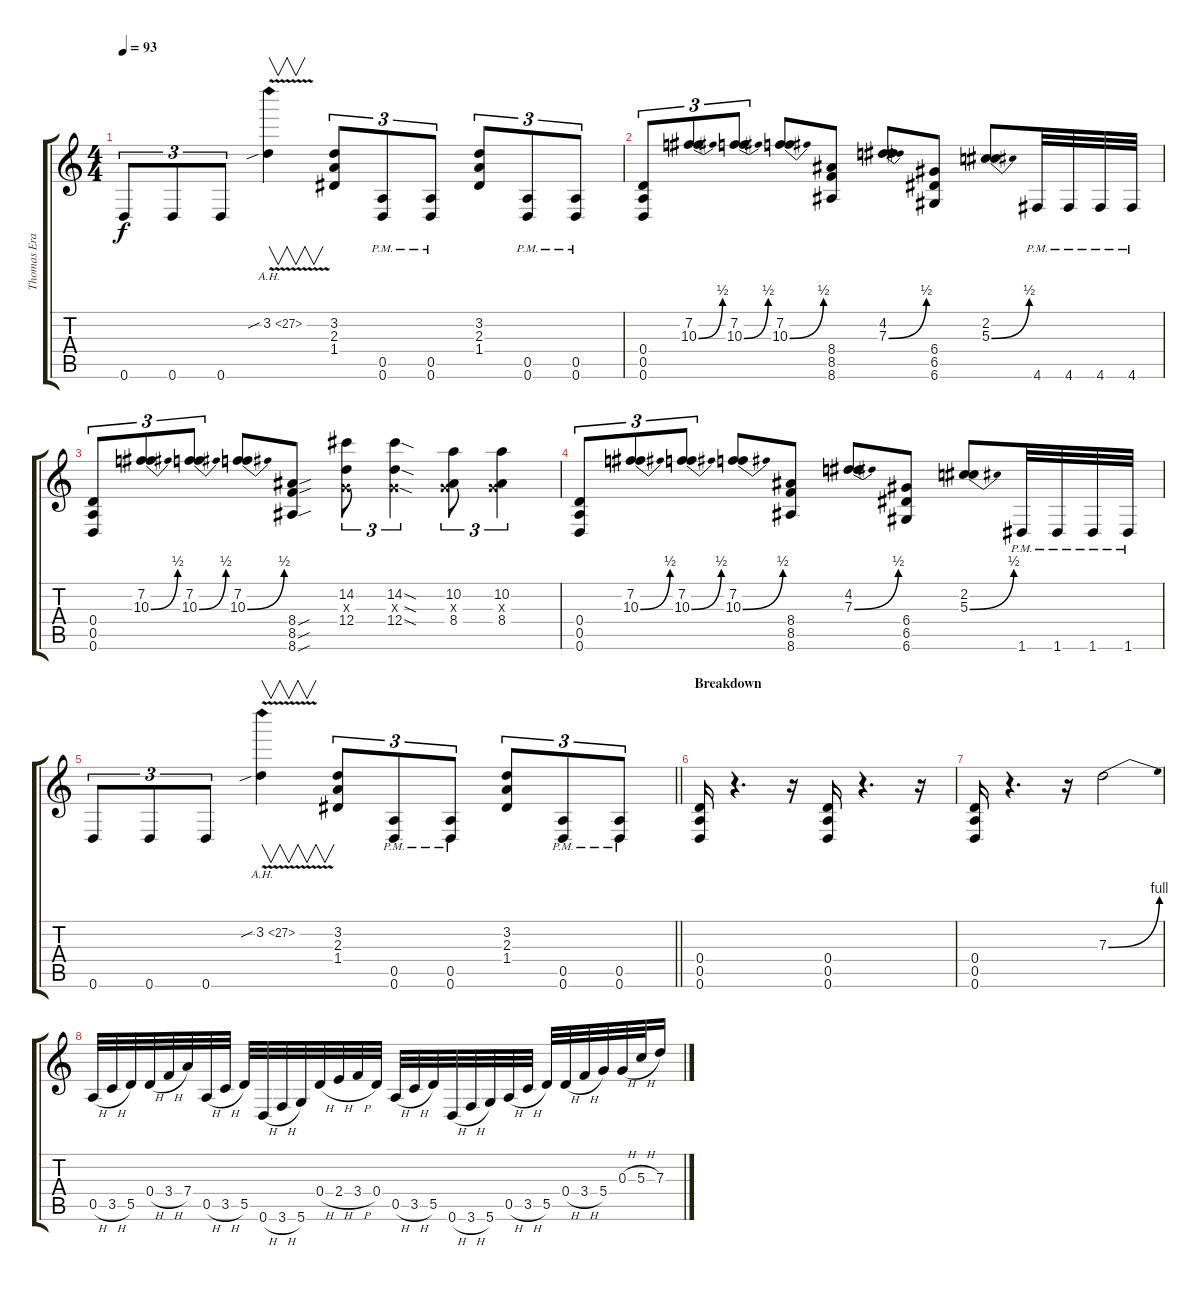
\track ("Thomas Erak" "Thomas Era") {instrument overdrivenguitar}
\staff {score tabs}
\tuning (E4 B3 G3 D3 A2 D2) {hide}
\ts (4 4)
\tempo 93
\clef g2
\ks c
0.6.8{tu (3 2) dy f} 0.6.8{tu (3 2)} 0.6.8{tu (3 2)} 3.2{ah 24 v sib}.4{v} (3.2 2.3 1.4).8{tu (3 2)} (0.5{pm} 0.6{pm}).8{tu (3 2)} (0.5{pm} 0.6{pm}).8{tu (3 2)} (3.2 2.3 1.4).8{tu (3 2)} (0.5{pm} 0.6{pm}).8{tu (3 2)} (0.5{pm} 0.6{pm}).8{tu (3 2)} |
(0.4 0.5 0.6).8{tu (3 2)} (7.2 10.3{be (bend 0 0 60 2)}).8{tu (3 2)} (7.2 10.3{be (bend 0 0 60 2)}).8{tu (3 2)} (7.2 10.3{be (bend 0 0 60 2)}).8 (8.4 8.5 8.6).8 (4.2 7.3{be (bend 0 0 60 2)}).8 (6.4 6.5 6.6).8 (2.2 5.3{be (bend 0 0 60 2)}).8 4.6{pm}.32 4.6{pm}.32 4.6{pm}.32 4.6{pm}.32 |
(0.4 0.5 0.6).8{tu (3 2)} (7.2 10.3{be (bend 0 0 60 2)}).8{tu (3 2)} (7.2 10.3{be (bend 0 0 60 2)}).8{tu (3 2)} (7.2 10.3{be (bend 0 0 60 2)}).8 (8.4{sou} 8.5{sou} 8.6{sou}).8 (14.2 0.3{x} 12.4).8{tu (3 2)} (14.2{sod} 0.3{sod x} 12.4{sod}).4{tu (3 2)} (10.2 0.3{x} 8.4).8{tu (3 2)} (10.2 0.3{x} 8.4).4{tu (3 2)} |
(0.4 0.5 0.6).8{tu (3 2)} (7.2 10.3{be (bend 0 0 60 2)}).8{tu (3 2)} (7.2 10.3{be (bend 0 0 60 2)}).8{tu (3 2)} (7.2 10.3{be (bend 0 0 60 2)}).8 (8.4 8.5 8.6).8 (4.2 7.3{be (bend 0 0 60 2)}).8 (6.4 6.5 6.6).8 (2.2 5.3{be (bend 0 0 60 2)}).8 1.6{pm}.32 1.6{pm}.32 1.6{pm}.32 1.6{pm}.32 |
\barLineRight lightlight
0.6.8{tu (3 2)} 0.6.8{tu (3 2)} 0.6.8{tu (3 2)} 3.2{ah 24 v sib}.4{v} (3.2 2.3 1.4).8{tu (3 2)} (0.5{pm} 0.6{pm}).8{tu (3 2)} (0.5{pm} 0.6{pm}).8{tu (3 2)} (3.2 2.3 1.4).8{tu (3 2)} (0.5{pm} 0.6{pm}).8{tu (3 2)} (0.5{pm} 0.6{pm}).8{tu (3 2)} |
\section ("" "Breakdown")
(0.4 0.5 0.6).16 r.4{d} r.16 (0.4 0.5 0.6).16 r.4{d} r.16 |
(0.4 0.5 0.6).16 r.4{d} r.16 7.3{be (bend 0 0 60 4)}.2 |
0.5{h}.32 3.5{h}.32 5.5.32 0.4{h}.32 3.4{h}.32 7.4.32 0.5{h}.32 3.5{h}.32 5.5.32 0.6{h}.32 3.6{h}.32 5.6.32 0.4{h}.32 2.4{h}.32 3.4{h}.32 0.4.32 0.5{h}.32 3.5{h}.32 5.5.32 0.6{h}.32 3.6{h}.32 5.6.32 0.5{h}.32 3.5{h}.32 5.5.32 0.4{h}.32 3.4{h}.32 5.4.32 0.3{h}.32 5.3{h}.32 7.3.16
